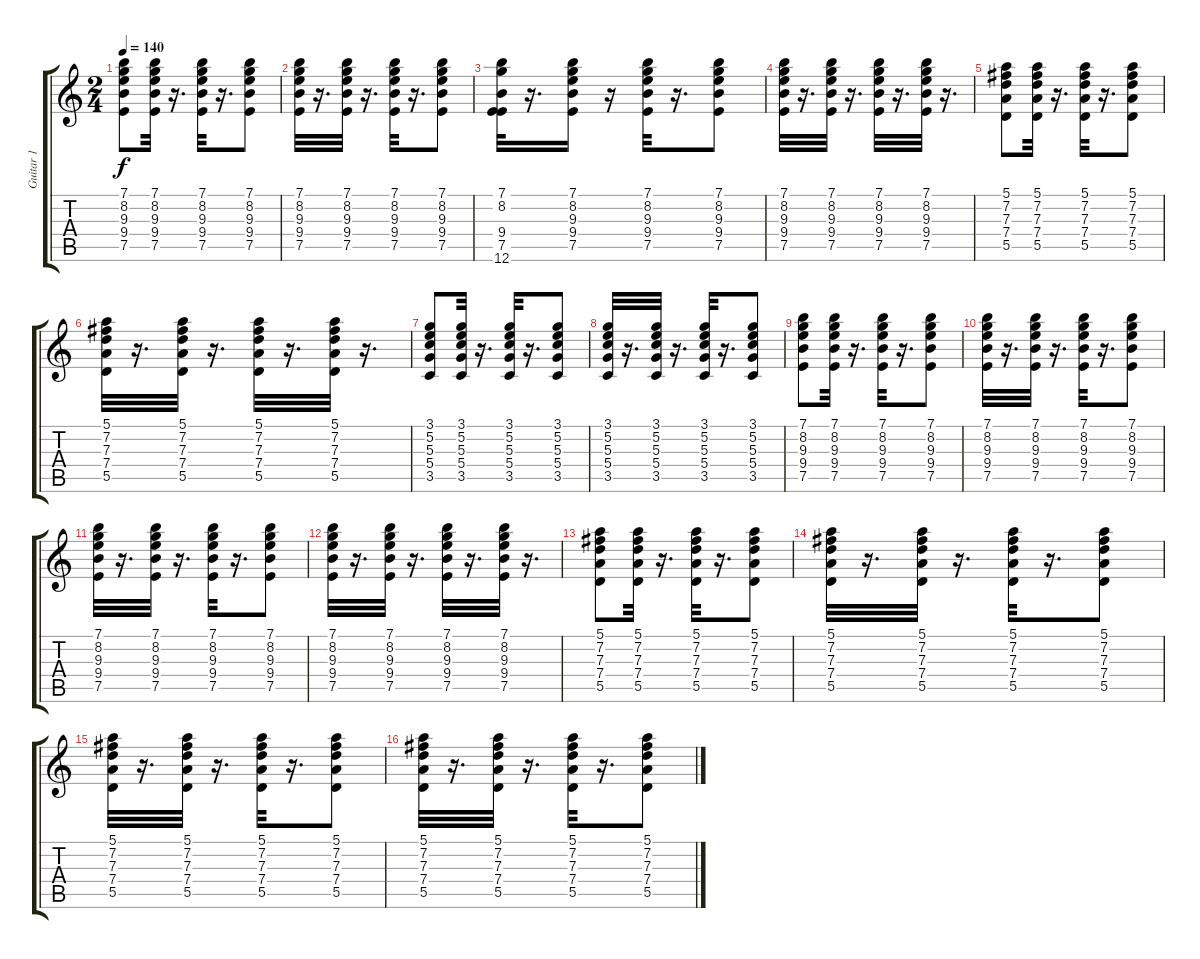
\track ("Guitar 1" "Guitar 1") {instrument acousticguitarsteel}
\staff {score tabs}
\tuning (E4 B3 G3 D3 A2 E2) {hide}
\ts (2 4)
\tempo 140
\clef g2
\ks c
(7.1 8.2 9.3 9.4 7.5).8{dy f} (7.1 8.2 9.3 9.4 7.5).32 r.16{d} (7.1 8.2 9.3 9.4 7.5).32 r.16{d} (7.1 8.2 9.3 9.4 7.5).8 |
(7.1 8.2 9.3 9.4 7.5).32 r.16{d} (7.1 8.2 9.3 9.4 7.5).32 r.16{d} (7.1 8.2 9.3 9.4 7.5).32 r.16{d} (7.1 8.2 9.3 9.4 7.5).8 |
(7.1 8.2 9.4 7.5 12.6).32 r.16{d} (7.1 8.2 9.3 9.4 7.5).16 r.16 (7.1 8.2 9.3 9.4 7.5).32 r.16{d} (7.1 8.2 9.3 9.4 7.5).8 |
(7.1 8.2 9.3 9.4 7.5).32 r.16{d} (7.1 8.2 9.3 9.4 7.5).32 r.16{d} (7.1 8.2 9.3 9.4 7.5).32 r.16{d} (7.1 8.2 9.3 9.4 7.5).32 r.16{d} |
(5.1 7.2 7.3 7.4 5.5).8 (5.1 7.2 7.3 7.4 5.5).32 r.16{d} (5.1 7.2 7.3 7.4 5.5).32 r.16{d} (5.1 7.2 7.3 7.4 5.5).8 |
(5.1 7.2 7.3 7.4 5.5).32 r.16{d} (5.1 7.2 7.3 7.4 5.5).32 r.16{d} (5.1 7.2 7.3 7.4 5.5).32 r.16{d} (5.1 7.2 7.3 7.4 5.5).32 r.16{d} |
(3.1 5.2 5.3 5.4 3.5).8 (3.1 5.2 5.3 5.4 3.5).32 r.16{d} (3.1 5.2 5.3 5.4 3.5).32 r.16{d} (3.1 5.2 5.3 5.4 3.5).8 |
(3.1 5.2 5.3 5.4 3.5).32 r.16{d} (3.1 5.2 5.3 5.4 3.5).32 r.16{d} (3.1 5.2 5.3 5.4 3.5).32 r.16{d} (3.1 5.2 5.3 5.4 3.5).8 |
(7.1 8.2 9.3 9.4 7.5).8 (7.1 8.2 9.3 9.4 7.5).32 r.16{d} (7.1 8.2 9.3 9.4 7.5).32 r.16{d} (7.1 8.2 9.3 9.4 7.5).8 |
(7.1 8.2 9.3 9.4 7.5).32 r.16{d} (7.1 8.2 9.3 9.4 7.5).32 r.16{d} (7.1 8.2 9.3 9.4 7.5).32 r.16{d} (7.1 8.2 9.3 9.4 7.5).8 |
(7.1 8.2 9.3 9.4 7.5).32 r.16{d} (7.1 8.2 9.3 9.4 7.5).32 r.16{d} (7.1 8.2 9.3 9.4 7.5).32 r.16{d} (7.1 8.2 9.3 9.4 7.5).8 |
(7.1 8.2 9.3 9.4 7.5).32 r.16{d} (7.1 8.2 9.3 9.4 7.5).32 r.16{d} (7.1 8.2 9.3 9.4 7.5).32 r.16{d} (7.1 8.2 9.3 9.4 7.5).32 r.16{d} |
(5.1 7.2 7.3 7.4 5.5).8 (5.1 7.2 7.3 7.4 5.5).32 r.16{d} (5.1 7.2 7.3 7.4 5.5).32 r.16{d} (5.1 7.2 7.3 7.4 5.5).8 |
(5.1 7.2 7.3 7.4 5.5).32 r.16{d} (5.1 7.2 7.3 7.4 5.5).32 r.16{d} (5.1 7.2 7.3 7.4 5.5).32 r.16{d} (5.1 7.2 7.3 7.4 5.5).8 |
(5.1 7.2 7.3 7.4 5.5).32 r.16{d} (5.1 7.2 7.3 7.4 5.5).32 r.16{d} (5.1 7.2 7.3 7.4 5.5).32 r.16{d} (5.1 7.2 7.3 7.4 5.5).8 |
(5.1 7.2 7.3 7.4 5.5).32 r.16{d} (5.1 7.2 7.3 7.4 5.5).32 r.16{d} (5.1 7.2 7.3 7.4 5.5).32 r.16{d} (5.1 7.2 7.3 7.4 5.5).8
